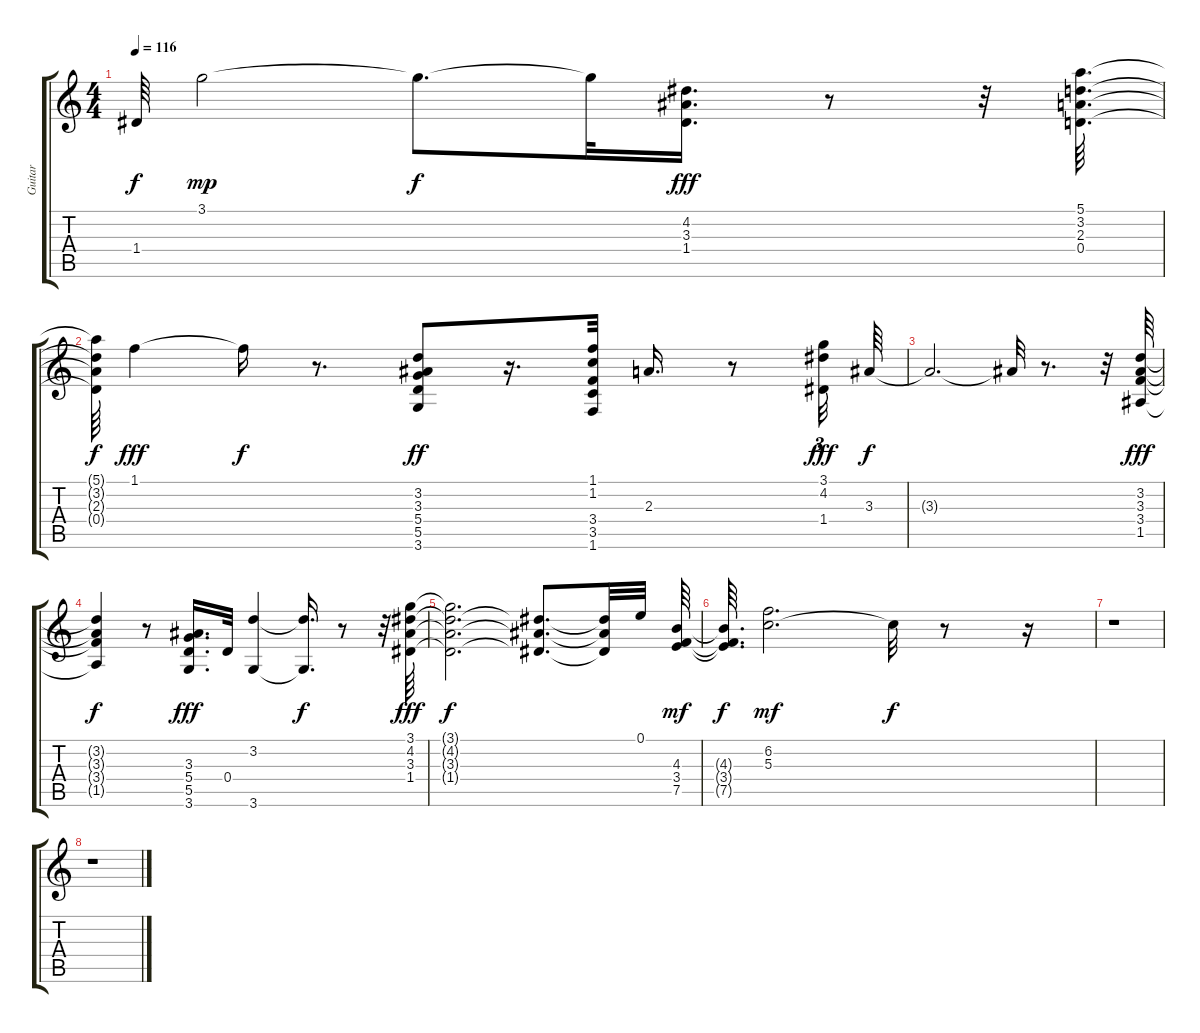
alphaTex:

\track ("Guitar" "Guitar") {instrument overdrivenguitar}
\staff {score tabs}
\tuning (E4 B3 G3 D3 A2 E2) {hide}
\ts (4 4)
\tempo 116
\clef g2
\ks c
1.4{t}.64{dy f} 3.1.2{dy mp} 3.1{t}.8{d dy f} 3.1{t}.32 (4.2 3.3 1.4).16{d dy fff} r.8 r.32 (5.1 3.2 2.3 0.4).64{d} |
(5.1{t} 3.2{t} 2.3{t} 0.4{t}).64{dy f} 1.1.4{dy fff} 1.1{t}.16{dy f} r.8{d} (3.2 3.3 5.4 5.5 3.6).8{dy ff} r.16{d} (1.1 1.2 3.4 3.5 1.6).32 2.3.16{d} r.8 (3.1 4.2 1.4).32{tu (3 2) dy fff} 3.3.64{dy f} |
3.3{t}.2{d} 3.3{t}.32 r.8{d} r.32 (3.2 3.3 3.4 1.5).64{dy fff} |
(3.2{t} 3.3{t} 3.4{t} 1.5{t}).4{dy f} r.8 (3.3 5.4 5.5 3.6).16{d dy fff} 0.4.32 (3.2 3.6).4 (3.2{t} 3.6{t}).16{d dy f} r.8 r.32 (3.1 4.2 3.3 1.4).64{dy fff} |
(3.1{t} 4.2{t} 3.3{t} 1.4{t}).2{d dy f} (4.2{t} 3.3{t} 1.4{t}).8{d} (4.2{t} 3.3{t} 1.4{t}).32 0.1.32 (4.3 3.4 7.5).64{dy mf} |
(4.3{t} 3.4{t} 7.5{t}).64{d dy f} (6.2 5.3).2{d dy mf} 5.3{t}.32{dy f} r.8 r.16 |
r.1 |
r.1
